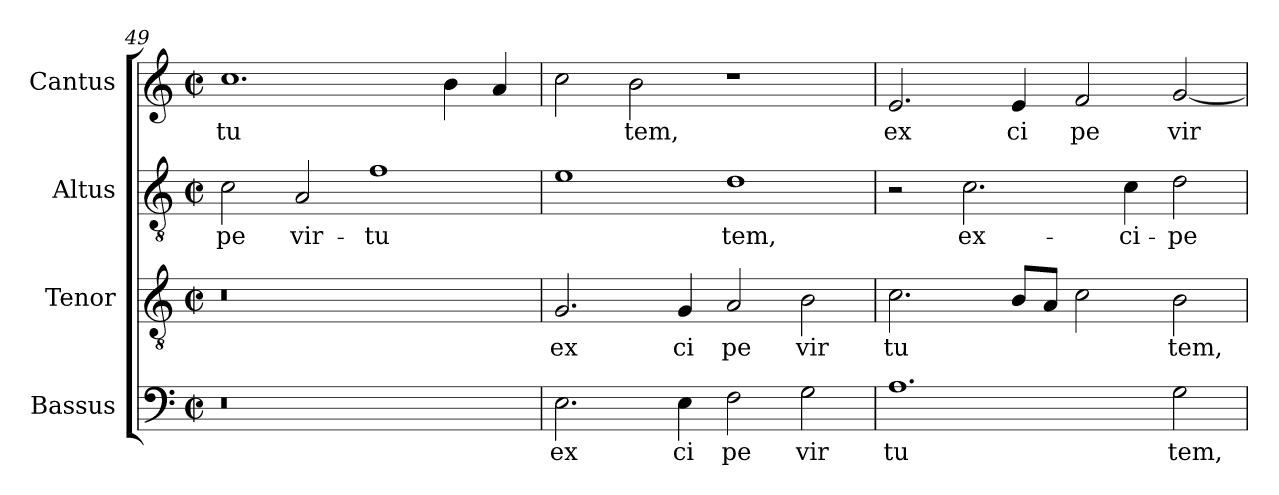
**kern	**text	**kern	**text	**kern	**text	**kern	**text
*part4	*part4	*part3	*part3	*part2	*part2	*part1	*part1
*staff4	*staff4	*staff3	*staff3	*staff2	*staff2	*staff1	*staff1
*I"Bassus	*	*I"Tenor	*	*I"Altus	*	*I"Cantus	*
*clefF4	*	*clefGv2	*	*clefGv2	*	*clefG2	*
*k[]	*	*k[]	*	*k[]	*	*k[]	*
*C:	*	*C:	*	*C:	*	*C:	*
*M2/2	*	*M2/2	*	*M2/2	*	*M2/2	*
*met(c|)	*	*met(c|)	*	*met(c|)	*	*met(c|)	*
=49	=49	=49	=49	=49	=49	=49	=49
!	!	!	!	!	!LO:LY:b	!	!LO:LY:b
0r	.	0r	.	2c\	-pe	1.cc	-tu-
!	!	!	!	!	!LO:LY:b	!	!
.	.	.	.	2A/	vir-	.	.
!	!	!	!	!	!LO:LY:b	!	!
.	.	.	.	1f	-tu-	.	.
!	!	!	!	!	!	!	!LO:LY:b
.	.	.	.	.	.	4b\	--
!	!	!	!	!	!	!	!LO:LY:b
.	.	.	.	.	.	4a/	--
!!LO:PB:g=z
=50	=50	=50	=50	=50	=50	=50	=50
!	!LO:LY:b	!	!LO:LY:b	!	!LO:LY:b	!	!LO:LY:b
2.E\	ex	2.G/	ex	1e	--	2cc\	--
!	!	!	!	!	!	!	!LO:LY:b
.	.	.	.	.	.	2b\	-tem,
!	!LO:LY:b	!	!LO:LY:b	!	!	!	!
4E\	ci	4G/	ci	.	.	.	.
!	!LO:LY:b	!	!LO:LY:b	!	!LO:LY:b	!	!
2F\	pe	2A/	pe	1d	-tem,	1r	.
!	!LO:LY:b	!	!LO:LY:b	!	!	!	!
2G\	vir	2B\	vir	.	.	.	.
=51	=51	=51	=51	=51	=51	=51	=51
!	!LO:LY:b	!	!LO:LY:b	!	!	!	!LO:LY:b
1.A	tu	2.c\	tu	2r	.	2.e/	ex
!	!	!	!	!	!LO:LY:b	!	!
.	.	.	.	2.c\	ex-	.	.
!	!	!	!LO:LY:b	!	!	!	!LO:LY:b
.	.	8B/L	.	.	.	4e/	ci
!	!	!	!LO:LY:b	!	!	!	!
.	.	8A/J	.	.	.	.	.
!	!	!	!LO:LY:b	!	!	!	!LO:LY:b
.	.	2c\	.	.	.	2f/	pe
!	!	!	!	!	!LO:LY:b	!	!
.	.	.	.	4c\	-ci-	.	.
!	!LO:LY:b	!	!LO:LY:b	!	!LO:LY:b	!	!LO:LY:b
2G\	tem,	2B\	tem,	2d\	-pe	[<2g/	vir
=	=	=	=	=	=	=	=
*-	*-	*-	*-	*-	*-	*-	*-
